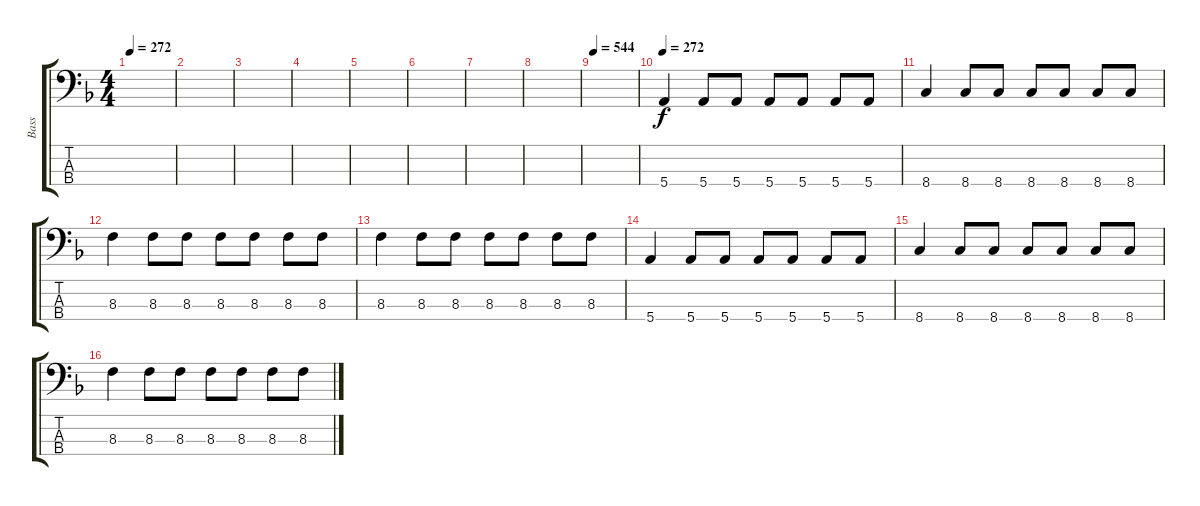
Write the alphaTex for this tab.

\track ("Bass" "Bass") {instrument electricbasspick}
\staff {score tabs}
\tuning (G2 D2 A1 E1) {hide}
\ts (4 4)
\tempo 272
\clef f4
\ks f
|
|
|
|
|
|
|
|
\tempo 544
|
\tempo 272
5.4.4{volume 4} 5.4.8 5.4.8 5.4.8{volume 5} 5.4.8 5.4.8{volume 6} 5.4.8 |
8.4.4{volume 7} 8.4.8 8.4.8 8.4.8{volume 8} 8.4.8 8.4.8{volume 9} 8.4.8 |
8.3.4{volume 10} 8.3.8 8.3.8 8.3.8{volume 11} 8.3.8 8.3.8{volume 12} 8.3.8 |
8.3.4{volume 13} 8.3.8 8.3.8 8.3.8 8.3.8 8.3.8 8.3.8 |
5.4.4 5.4.8 5.4.8 5.4.8 5.4.8 5.4.8 5.4.8 |
8.4.4 8.4.8 8.4.8 8.4.8 8.4.8 8.4.8 8.4.8 |
8.3.4 8.3.8 8.3.8 8.3.8 8.3.8 8.3.8 8.3.8
